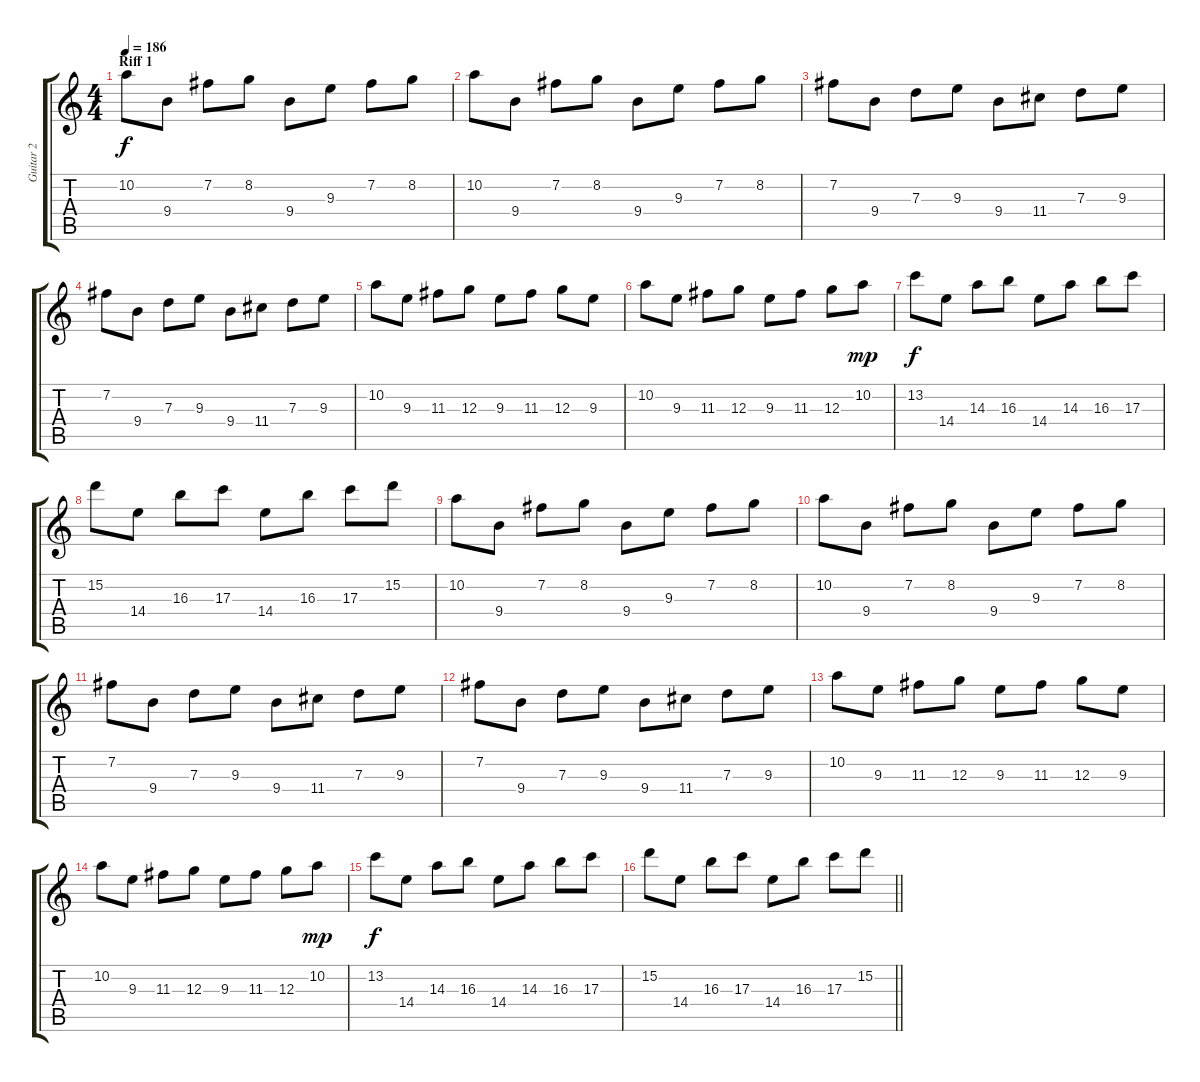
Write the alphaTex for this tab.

\track ("Guitar 2" "Guitar 2") {instrument overdrivenguitar}
\staff {score tabs}
\tuning (E4 B3 G3 D3 A2 E2) {hide}
\ts (4 4)
\section ("" "Riff 1")
\tempo 186
\clef g2
\ks c
10.2.8{dy f volume 13 balance 8} 9.4.8 7.2.8 8.2.8 9.4.8 9.3.8 7.2.8 8.2.8 |
10.2.8 9.4.8 7.2.8 8.2.8 9.4.8 9.3.8 7.2.8 8.2.8 |
7.2.8 9.4.8 7.3.8 9.3.8 9.4.8 11.4.8 7.3.8 9.3.8 |
7.2.8 9.4.8 7.3.8 9.3.8 9.4.8 11.4.8 7.3.8 9.3.8 |
10.2.8 9.3.8 11.3.8 12.3.8 9.3.8 11.3.8 12.3.8 9.3.8 |
10.2.8 9.3.8 11.3.8 12.3.8 9.3.8 11.3.8 12.3.8 10.2.8{dy mp} |
13.2.8{dy f} 14.4.8 14.3.8 16.3.8 14.4.8 14.3.8 16.3.8 17.3.8 |
15.2.8 14.4.8 16.3.8 17.3.8 14.4.8 16.3.8 17.3.8 15.2.8 |
10.2.8 9.4.8 7.2.8 8.2.8 9.4.8 9.3.8 7.2.8 8.2.8 |
10.2.8 9.4.8 7.2.8 8.2.8 9.4.8 9.3.8 7.2.8 8.2.8 |
7.2.8 9.4.8 7.3.8 9.3.8 9.4.8 11.4.8 7.3.8 9.3.8 |
7.2.8 9.4.8 7.3.8 9.3.8 9.4.8 11.4.8 7.3.8 9.3.8 |
10.2.8 9.3.8 11.3.8 12.3.8 9.3.8 11.3.8 12.3.8 9.3.8 |
10.2.8 9.3.8 11.3.8 12.3.8 9.3.8 11.3.8 12.3.8 10.2.8{dy mp} |
13.2.8{dy f} 14.4.8 14.3.8 16.3.8 14.4.8 14.3.8 16.3.8 17.3.8 |
\barLineRight lightlight
15.2.8 14.4.8 16.3.8 17.3.8 14.4.8 16.3.8 17.3.8 15.2.8
